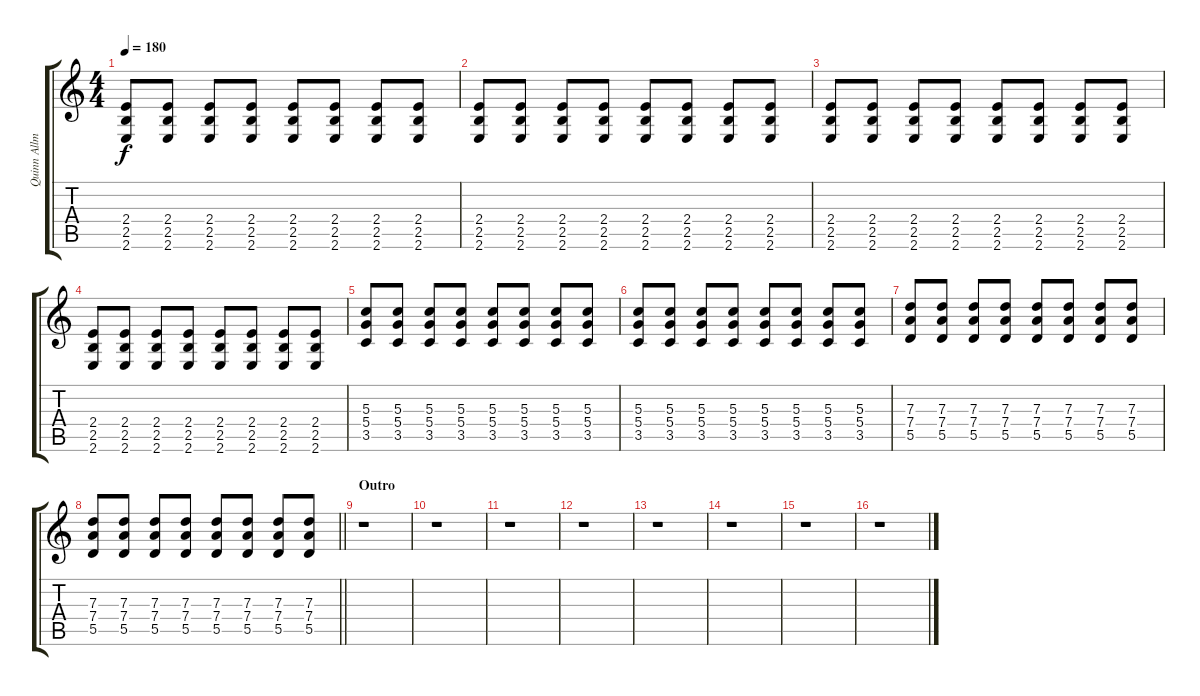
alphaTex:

\track ("Quinn Allman II" "Quinn Allm") {instrument distortionguitar}
\staff {score tabs}
\tuning (E4 B3 G3 D3 A2 D2) {hide}
\ts (4 4)
\tempo 180
\clef g2
\ks c
(2.4 2.5 2.6).8{dy f} (2.4 2.5 2.6).8 (2.4 2.5 2.6).8 (2.4 2.5 2.6).8 (2.4 2.5 2.6).8 (2.4 2.5 2.6).8 (2.4 2.5 2.6).8 (2.4 2.5 2.6).8 |
(2.4 2.5 2.6).8 (2.4 2.5 2.6).8 (2.4 2.5 2.6).8 (2.4 2.5 2.6).8 (2.4 2.5 2.6).8 (2.4 2.5 2.6).8 (2.4 2.5 2.6).8 (2.4 2.5 2.6).8 |
(2.4 2.5 2.6).8 (2.4 2.5 2.6).8 (2.4 2.5 2.6).8 (2.4 2.5 2.6).8 (2.4 2.5 2.6).8 (2.4 2.5 2.6).8 (2.4 2.5 2.6).8 (2.4 2.5 2.6).8 |
(2.4 2.5 2.6).8 (2.4 2.5 2.6).8 (2.4 2.5 2.6).8 (2.4 2.5 2.6).8 (2.4 2.5 2.6).8 (2.4 2.5 2.6).8 (2.4 2.5 2.6).8 (2.4 2.5 2.6).8 |
(5.3 5.4 3.5).8 (5.3 5.4 3.5).8 (5.3 5.4 3.5).8 (5.3 5.4 3.5).8 (5.3 5.4 3.5).8 (5.3 5.4 3.5).8 (5.3 5.4 3.5).8 (5.3 5.4 3.5).8 |
(5.3 5.4 3.5).8 (5.3 5.4 3.5).8 (5.3 5.4 3.5).8 (5.3 5.4 3.5).8 (5.3 5.4 3.5).8 (5.3 5.4 3.5).8 (5.3 5.4 3.5).8 (5.3 5.4 3.5).8 |
(7.3 7.4 5.5).8 (7.3 7.4 5.5).8 (7.3 7.4 5.5).8 (7.3 7.4 5.5).8 (7.3 7.4 5.5).8 (7.3 7.4 5.5).8 (7.3 7.4 5.5).8 (7.3 7.4 5.5).8 |
\barLineRight lightlight
(7.3 7.4 5.5).8 (7.3 7.4 5.5).8 (7.3 7.4 5.5).8 (7.3 7.4 5.5).8 (7.3 7.4 5.5).8 (7.3 7.4 5.5).8 (7.3 7.4 5.5).8 (7.3 7.4 5.5).8 |
\section ("" "Outro")
r.1 |
r.1 |
r.1 |
r.1 |
r.1 |
r.1 |
r.1 |
r.1
